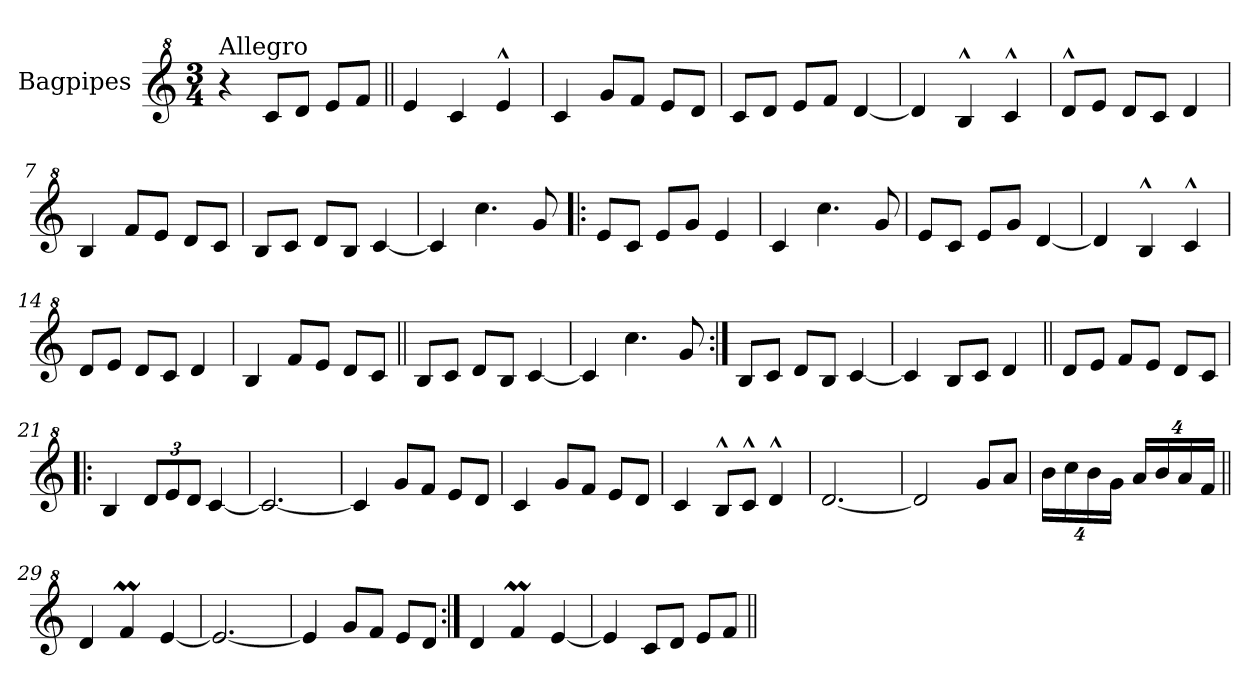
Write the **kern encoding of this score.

**kern
*part1
*staff1
*I"Bagpipes
*I'Bag
*clefG^2
*k[]
*C:
*M3/4
=1
!LO:TX:a:t=Allegro
4r
8cc/L
8dd/J
8ee/L
8ff/J
=2||
4ee/
4cc/
4ee^^/
=3
4cc/
8gg/L
8ff/J
8ee/L
8dd/J
=4
8cc/L
8dd/J
8ee/L
8ff/J
[4dd/
=5
4dd/]
4b^^/
4cc^^/
=6
8dd^^/L
8ee/J
8dd/L
8cc/J
4dd/
=7
4b/
8ff/L
8ee/J
8dd/L
8cc/J
=8
8b/L
8cc/J
8dd/L
8b/J
[4cc/
!!LO:LB:g=z
=9
4cc/]
4.ccc\
8gg/
=10!|:
8ee/L
8cc/J
8ee/L
8gg/J
4ee/
=11
4cc/
4.ccc\
8gg/
=12
8ee/L
8cc/J
8ee/L
8gg/J
[4dd/
=13
4dd/]
4b^^/
4cc^^/
=14
8dd/L
8ee/J
8dd/L
8cc/J
4dd/
=15
4b/
8ff/L
8ee/J
8dd/L
8cc/J
=16||
8b/L
8cc/J
8dd/L
8b/J
[4cc/
!!LO:LB:g=z
=17
4cc/]
4.ccc\
8gg/
=18:|!
8b/L
8cc/J
8dd/L
8b/J
[4cc/
=19
4cc/]
8b/L
8cc/J
4dd/
=20||
8dd/L
8ee/J
8ff/L
8ee/J
8dd/L
8cc/J
=21!|:
4b/
*Xbrackettup
12dd/L
12ee/
12dd/J
[4cc/
=22
2.cc/_
=23
4cc/]
8gg/L
8ff/J
8ee/L
8dd/J
=24
4cc/
8gg/L
8ff/J
8ee/L
8dd/J
!!LO:LB:g=z
=25
4cc/
8b^^/L
8cc^^/J
4dd^^/
=26
[2.dd/
=27
2dd/]
8gg/L
8aa/J
=28
32%3bb\L
32%3ccc\
32%3bb\
32%3gg\J
32%3aa/L
32%3bb/
32%3aa/
32%3ff/J
=29||
4dd/
4ffM/
[4ee/
=30
2.ee/_
=31
4ee/]
8gg/L
8ff/J
8ee/L
8dd/J
=32:|!
4dd/
4ffM/
[4ee/
=33
4ee/]
8cc/L
8dd/J
8ee/L
8ff/J
=||
*-
